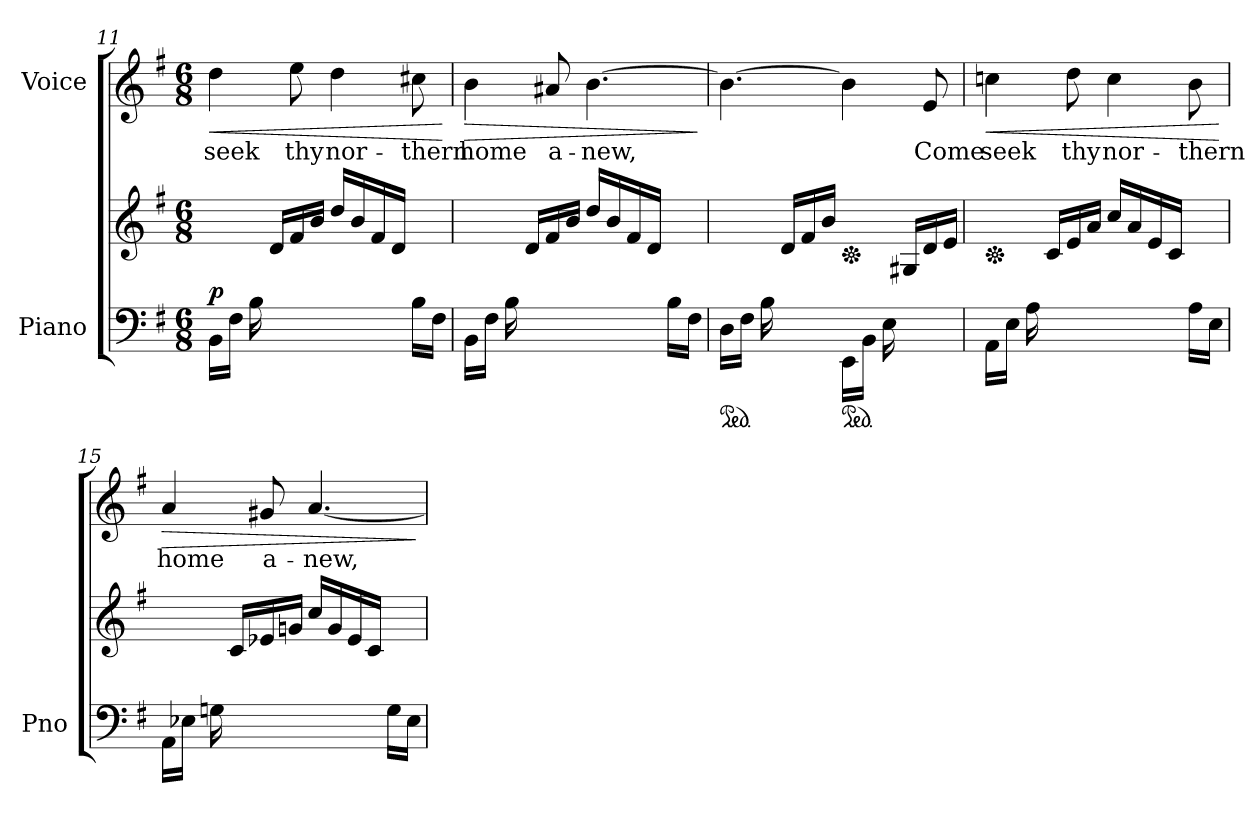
**kern	**kern	**dynam	**kern	**text	**dynam
*part2	*part2	*part2	*part1	*part1	*part1
*staff3	*staff2	*staff2/3	*staff1	*staff1	*staff1
*I"Piano	*	*	*I"Voice	*	*
*I'Pno	*	*	*	*	*
*clefF4	*clefG2	*	*clefG2	*	*
*k[f#]	*k[f#]	*	*k[f#]	*	*
*M6/8	*M6/8	*	*M6/8	*	*
=11	=11	=11	=11	=11	=11
*	*^	*	*	*	*
!	!	!	!LO:DY:a=2	!	!LO:LY:b	!LO:HP:b
16BB\LL	2.ryy	8.ryy	p	4dd\	seek	<
16F#\JJ	.	.	.	.	.	.
16B\	.	.	.	.	.	.
4..ryy	.	16d/LL	.	.	.	.
!	!	!	!	!	!LO:LY:b	!
.	.	16f#/	.	8ee\	thy	.
.	.	16b/JJ	.	.	.	.
!	!	!	!	!	!LO:LY:b	!
.	.	16dd/LL	.	4dd\	nor-	.
.	.	16b/	.	.	.	.
.	.	16f#/	.	.	.	.
.	.	16d/JJ	.	.	.	.
!	!	!	!	!	!LO:LY:b	!
16B\LL	.	8ryy	.	8cc#X\	-thern	.
16F#\JJ	.	.	.	.	.	.
*	*v	*v	*	*	*	*
.	.	.	.	.	[
!!LO:LB:g=z
=12	=12	=12	=12	=12	=12
*	*^	*	*	*	*
!	!	!	!	!	!LO:LY:b	!LO:HP:b
16BB\LL	2.ryy	8.ryy	.	4b\	home	>
16F#\JJ	.	.	.	.	.	.
16B\	.	.	.	.	.	.
4..ryy	.	16d/LL	.	.	.	.
!	!	!	!	!	!LO:LY:b	!
.	.	16f#/	.	8a#X/	a-	.
.	.	16b/JJ	.	.	.	.
!	!	!	!	!	!LO:LY:b	!
.	.	16dd/LL	.	[4.b\	-new,	.
.	.	16b/	.	.	.	.
.	.	16f#/	.	.	.	.
.	.	16d/JJ	.	.	.	.
16B\LL	.	8ryy	.	.	.	.
16F#\JJ	.	.	.	.	.	.
*	*v	*v	*	*	*	*
.	.	.	.	.	]
=13	=13	=13	=13	=13	=13
*ped	*	*	*	*	*
*	*^	*	*	*	*
(>16D\LL	2.ryy	8.ryy	.	4.b\_	.	.
16F#\JJ	.	.	.	.	.	.
16B\	.	.	.	.	.	.
8.ryy	.	16d/LL	.	.	.	.
.	.	16f#/	.	.	.	.
.	.	16b/JJ)	.	.	.	.
*ped	*	*	*	*	*	*
*	*Xped	*	*	*	*	*
(>16EE\LL	.	8.ryy	.	4b\]	.	.
16BB\JJ	.	.	.	.	.	.
16E\	.	.	.	.	.	.
8.ryy	.	16G#X/LL	.	.	.	.
!	!	!	!	!	!LO:LY:b	!
.	.	16d/	.	8e/	Come	.
.	.	16e/JJ)	.	.	.	.
=14	=14	=14	=14	=14	=14	=14
*	*Xped	*	*	*	*	*
!	!	!	!	!	!LO:LY:b	!LO:HP:b
16AA\LL	2.ryy	8.ryy	.	4ccn\	seek	<
16E\JJ	.	.	.	.	.	.
16A\	.	.	.	.	.	.
4..ryy	.	16c/LL	.	.	.	.
!	!	!	!	!	!LO:LY:b	!
.	.	16e/	.	8dd\	thy	.
.	.	16a/JJ	.	.	.	.
!	!	!	!	!	!LO:LY:b	!
.	.	16cc/LL	.	4cc\	nor-	.
.	.	16a/	.	.	.	.
.	.	16e/	.	.	.	.
.	.	16c/JJ	.	.	.	.
!	!	!	!	!	!LO:LY:b	!
16A\LL	.	8ryy	.	8b\	-thern	.
16E\JJ	.	.	.	.	.	.
*	*v	*v	*	*	*	*
.	.	.	.	.	[
!!LO:LB:g=z
=15	=15	=15	=15	=15	=15
*	*^	*	*	*	*
!	!	!	!	!	!LO:LY:b	!LO:HP:b
16AA\LL	2.ryy	8.ryy	.	4a/	home	>
16E-X\JJ	.	.	.	.	.	.
16Gn\	.	.	.	.	.	.
4..ryy	.	16c/LL	.	.	.	.
!	!	!	!	!	!LO:LY:b	!
.	.	16e-X/	.	8g#X/	a-	.
.	.	16gn/JJ	.	.	.	.
!	!	!	!	!	!LO:LY:b	!
.	.	16cc/LL	.	[4.a/	-new,	.
.	.	16g/	.	.	.	.
.	.	16e-/	.	.	.	.
.	.	16c/JJ	.	.	.	.
16G\LL	.	8ryy	.	.	.	.
16E-\JJ	.	.	.	.	.	.
*	*v	*v	*	*	*	*
.	.	.	.	.	]
=	=	=	=	=	=
*-	*-	*-	*-	*-	*-
